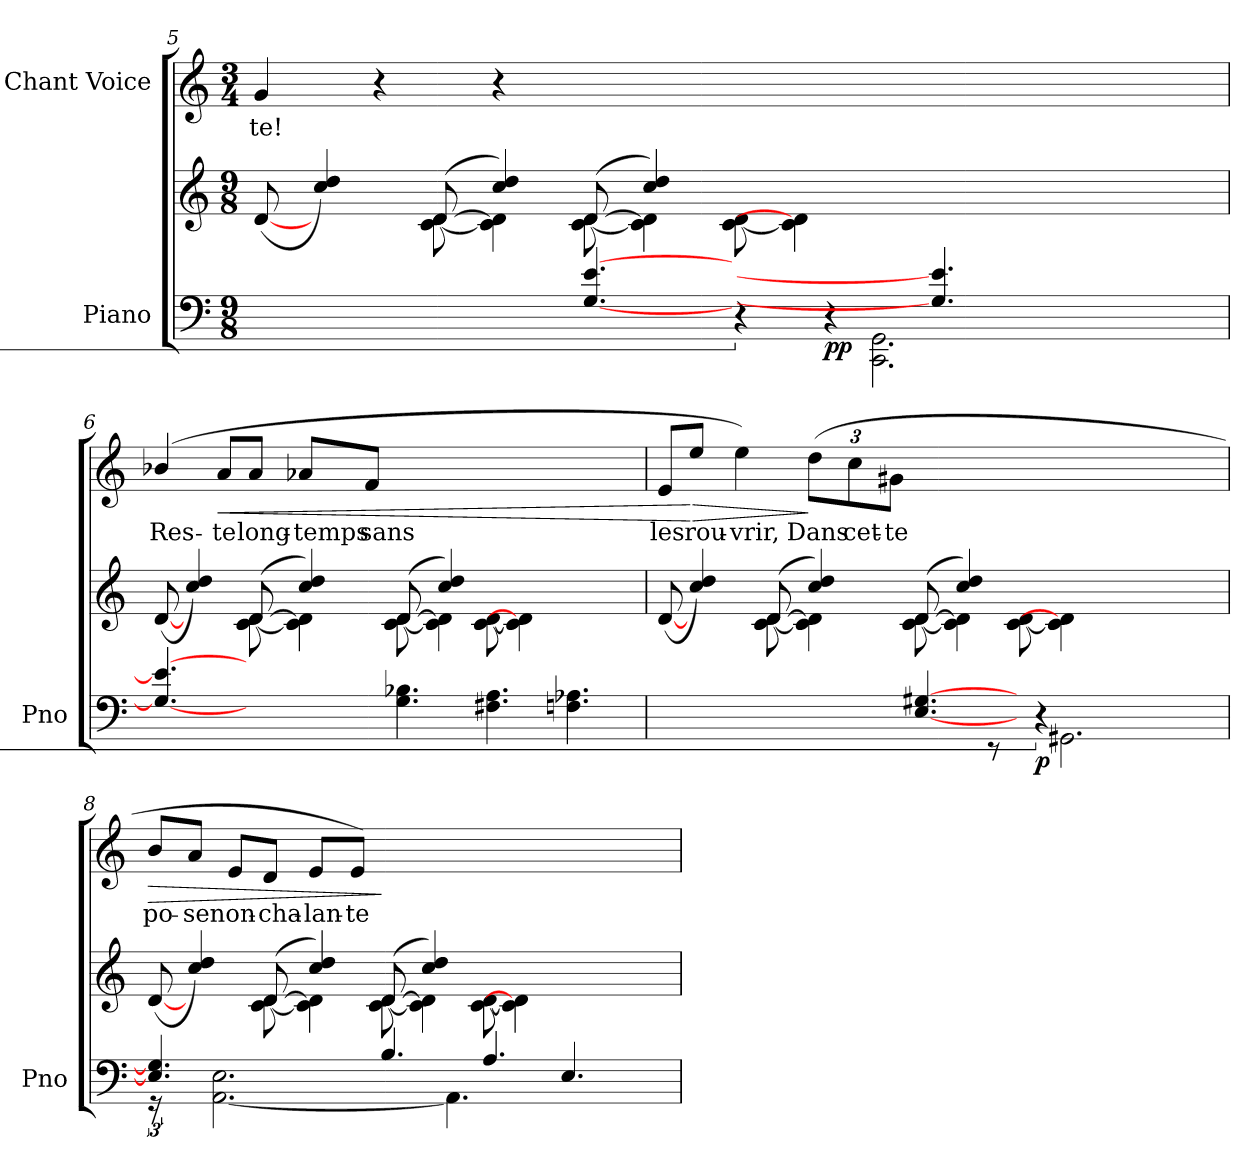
**kern	**kern	**dynam	**kern	**text	**dynam
*part2	*part2	*part2	*part1	*part1	*part1
*staff3	*staff2	*staff2/3	*staff1	*staff1	*staff1
*I"Piano	*	*	*I"Chant Voice	*	*
*I'Pno	*	*	*	*	*
*clefF4	*clefG2	*	*clefG2	*	*
*k[]	*k[]	*	*k[]	*	*
*M9/8	*M9/8	*	*M3/4	*	*
=5	=5	=5	=5	=5	=5
*^	*^	*	*	*	*
2.ryy	8ryy	([8d/	4.ryy	.	4g/	-te!	.
*v	*v	*	*	*	*	*	*
.	4cc/ 4dd/)	.	.	.	.	.
.	.	.	.	4r	.	.
.	([8d/	[8c\ 8d\	.	.	.	.
.	4cc/ 4dd/)	4c\] 4d\]	.	4r	.	.
[4.G/ [4.e/	([8d/	[8c\ 8d\	.	1ryy	.	.
.	4cc/ 4dd/)	4c\] 4d\]	.	.	.	.
*^	*	*	*	*	*	*
!	!LO:N:vis=4	!	!	!	!	!	!
4.ryy	6r	2ryy	[8c\ 8d\	.	.	.	.
.	.	.	4c\] 4d\]	.	.	.	.
!	!LO:N:vis=8	!	!	!LO:DY:b=2	!	!	!
.	12r	.	.	pp	.	.	.
.	2.CC\ 2.GG\	.	.	.	.	.	.
4.G/] 4.e/]	.	.	2ryy	.	.	.	.
.	.	8ryy	.	.	.	.	.
.	.	4.ryy	.	.	4.ryy	.	.
4ryy	.	.	.	.	.	.	.
.	.	.	8ryy	.	.	.	.
*v	*v	*	*	*	*	*	*
=6	=6	=6	=6	=6	=6	=6
4.G/_ 4.e/_	([8d/	4.ryy	.	(4b-X/	Res-	.
.	4cc/ 4dd/)	.	.	.	.	.
!	!	!	!	!	!	!LO:HP:b
.	.	.	.	8a/L	-te	<
4.ryy	([8d/	[8c\ 8d\	.	8a/J	long-	.
.	4cc/ 4dd/)	4c\] 4d\]	.	8a-X/L	-temps	.
.	.	.	.	8f/J	sans	.
!	!	!	!LO:DY:b=2	!	!	!
!	!	!	!LO:DY:n=1:b=2	!	!	!
4.G\ 4.B-X\	([8d/	[8c\ 8d\	other-dynamics pp	1ryy	.	.
.	4cc/ 4dd/)	4c\] 4d\]	.	.	.	.
4.F#X\ 4.A\	4.ryy	[8c\ 8d\	.	.	.	.
.	.	4c\] 4d\]	.	.	.	.
4.Fn\ 4.A-X\	4.ryy	4.ryy	.	.	.	.
.	.	.	.	8ryy	.	.
=7	=7	=7	=7	=7	=7	=7
*^	*	*	*	*	*	*
2.ryy	1ryy	([8d/	4.ryy	.	8e/L	les	.
!	!	!	!	!	!	!	!LO:HP:n=1:b
.	.	4cc/ 4dd/)	.	.	8ee/J	rou-	[ >
.	.	.	.	.	4ee\)	-vrir,	.
.	.	([8d/	[8c\ 8d\	.	.	.	.
.	.	4cc/ 4dd/)	4c\] 4d\]	.	(12dd\L	Dans	]
.	.	.	.	.	12cc\	cet-	.
.	.	.	.	.	12g#X\J	-te	.
[4.E/ [4.G#X/	.	([8d/	[8c\ 8d\	.	1ryy	.	.
.	.	4cc/ 4dd/)	4c\] 4d\]	.	.	.	.
.	8r	.	.	.	.	.	.
4.ryy	24ryy	2ryy	[8c\ 8d\	.	.	.	.
!	!LO:N:vis=8	!	!	!LO:DY:b=2	!	!	!
.	12r	.	.	p	.	.	.
.	2.GG#X\	.	4c\] 4d\]	.	.	.	.
!LO:N:vis=4	!	!	!	!	!	!	!
6ryy	.	.	2ryy	.	.	.	.
.	.	4.ryy	.	.	.	.	.
!LO:N:vis=8	!	!	!	!	!	!	!
12ryy	.	.	.	.	.	.	.
4ryy	.	.	.	.	4ryy	.	.
=8	=8	=8	=8	=8	=8	=8	=8
!	!	!	!	!	!	!	!LO:HP:b
4.E/] 4.G#/]	24r	([8d/	4.ryy	.	8b/L	po-	>
.	12%13ryy	.	.	.	.	.	.
.	.	4cc/ 4dd/)	.	.	8a/J	-se	.
.	.	.	.	.	8e/L	non-	.
4.ryy	.	([8d/	[8c\ 8d\	.	8d/J	-cha-	.
.	.	4cc/ 4dd/)	4c\] 4d\]	.	8e/L	-lan-	.
.	.	.	.	.	8e/J)	-te	.
!	!	!	!	!LO:DY:b=2	!	!	!
!	!	!	!	!LO:DY:n=1:b=2	!	!	!
4.B/	.	([8d/	[8c\ 8d\	other-dynamics pp	1.ryy	.	]
.	.	4cc/ 4dd/)	4c\] 4d\]	.	.	.	.
4.A/	[2.AA\ 2.E\	2.ryy	[8c\ 8d\	.	.	.	.
.	.	.	4c\] 4d\]	.	.	.	.
4.E/	.	.	2.ryy	.	.	.	.
4.ryy	4.AA\]	4.ryy	.	.	.	.	.
*v	*v	*	*	*	*	*	*
*	*v	*v	*	*	*	*
=	=	=	=	=	=
*-	*-	*-	*-	*-	*-
